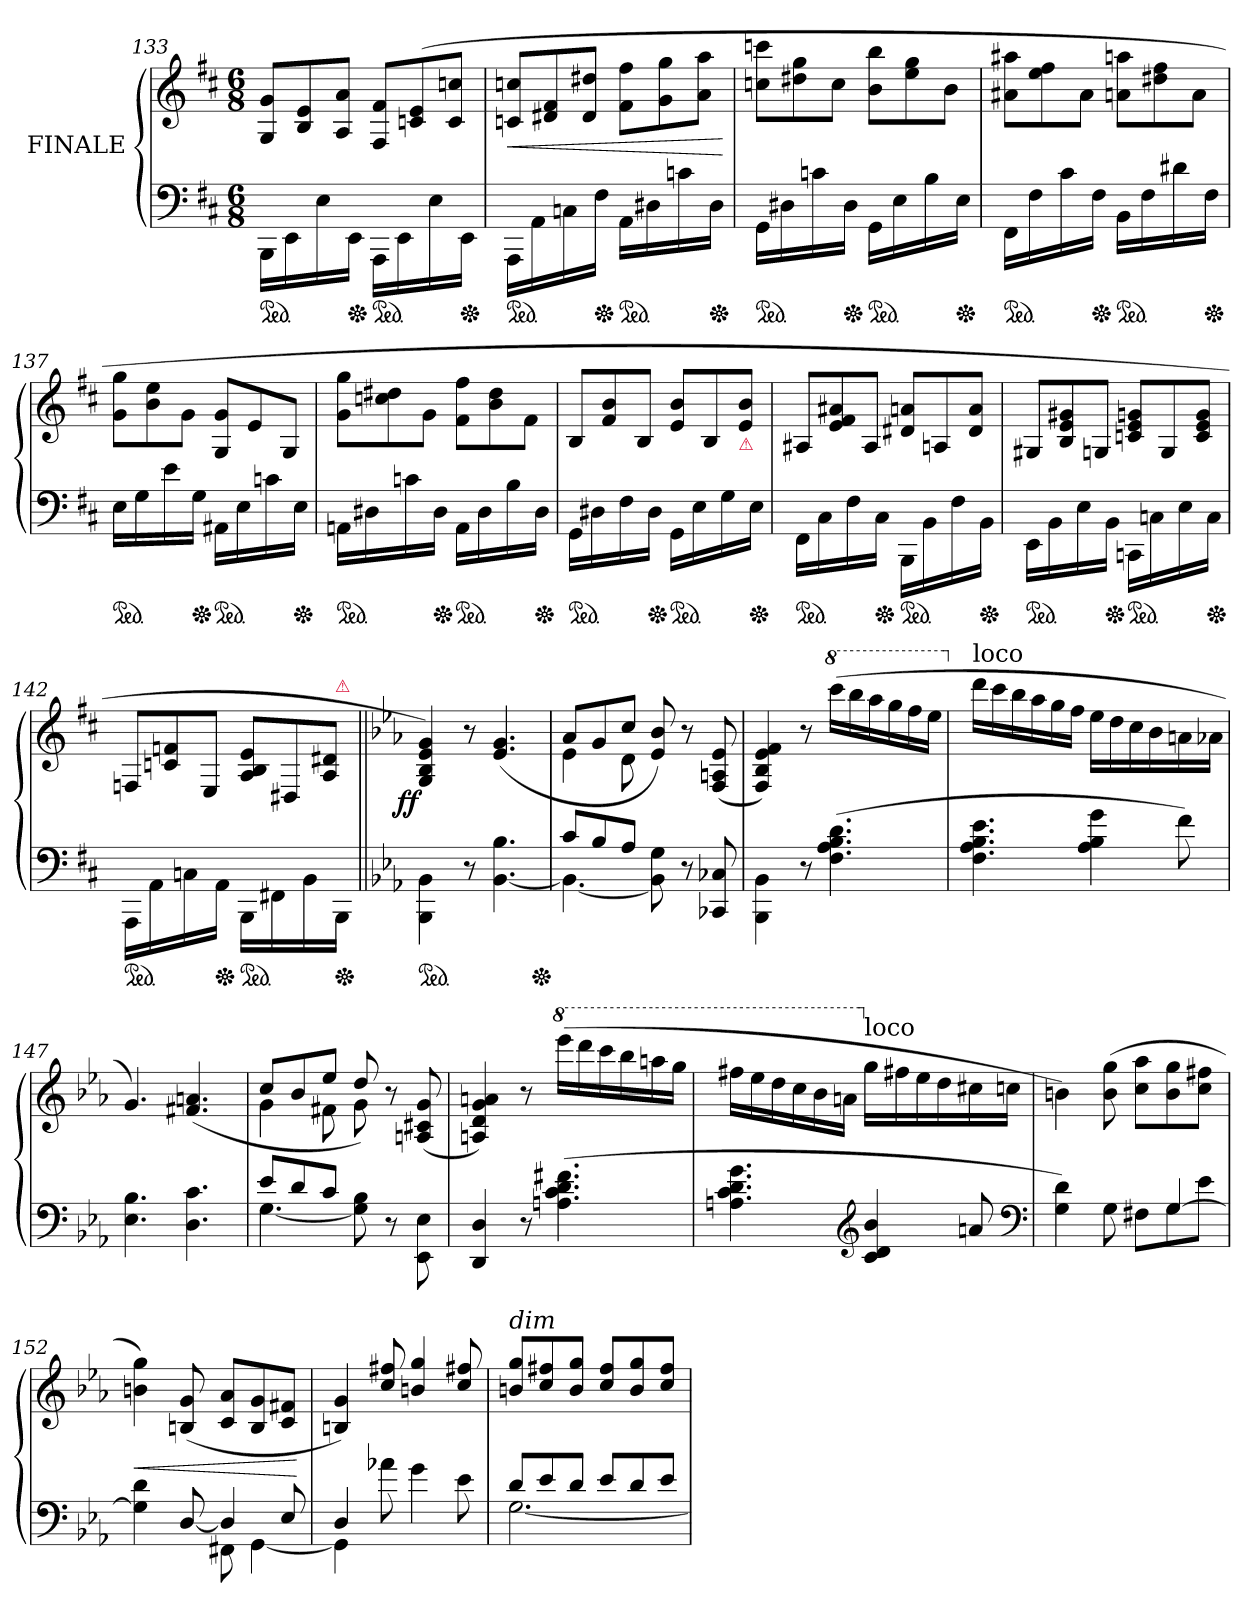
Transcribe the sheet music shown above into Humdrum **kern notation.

**kern	**kern	**dynam
*part1	*part1	*part1
*staff2	*staff1	*staff1/2
*I"FINALE	*	*
*clefF4	*clefG2	*
*k[f#c#]	*k[f#c#]	*
*M6/8	*M6/8	*
*Xtuplet	*	*
*ped	*	*
=133	=133	=133
32%3BBB\LL	8G/ 8g/L	.
32%3EE\	.	.
.	8B 8e	.
32%3E	.	.
.	8A/ 8a/J	.
*Xped	*	*
32%3EE\JJ	.	.
*ped	*	*
32%3AAA\LL	8F#/ 8f#/L	.
32%3EE\	.	.
.	(>8cn 8e	.
32%3E	.	.
.	8c 8ccnJ	.
*Xped	*	*
32%3EEJJ	.	.
=134	=134	=134
!	!	!LO:HP:b
*ped	*	*
32%3AAA\LL	8cn 8ccnL	<
32%3AA	.	.
.	8d#X 8f#	.
32%3Cn	.	.
.	8d# 8dd#XJ	.
*Xped	*	*
32%3F#JJ	.	.
*ped	*	*
32%3AA\LL	8f# 8ff#L	.
32%3D#X	.	.
.	8g 8gg	.
32%3cn	.	.
.	8a 8aaJ	.
*Xped	*	*
32%3D#JJ	.	.
.	.	[
=135	=135	=135
*ped	*	*
32%3GG\LL	8ccn 8cccnL	.
32%3D#X	.	.
.	8dd#X 8gg	.
32%3cn	.	.
.	8ccJ	.
*Xped	*	*
32%3D#JJ	.	.
*ped	*	*
32%3GG\LL	8b 8bbL	.
32%3E	.	.
.	8ee 8gg	.
32%3B	.	.
.	8bJ	.
*Xped	*	*
32%3EJJ	.	.
=136	=136	=136
*ped	*	*
32%3FF#\LL	8a#X 8aa#XL	.
32%3F#	.	.
.	8ee 8ff#	.
32%3c#	.	.
.	8a#J	.
*Xped	*	*
32%3F#JJ	.	.
*ped	*	*
32%3BB\LL	8an 8aanL	.
32%3F#	.	.
.	8dd#X 8ff#	.
32%3d#X	.	.
.	8aJ	.
*Xped	*	*
32%3F#JJ	.	.
=137	=137	=137
*ped	*	*
32%3E\LL	8g 8ggL	.
32%3G	.	.
.	8b 8ee	.
32%3e	.	.
.	8gJ	.
*Xped	*	*
32%3GJJ	.	.
*ped	*	*
32%3AA#X\LL	8G 8gL	.
32%3E	.	.
.	8e	.
32%3cn	.	.
.	8G/J	.
*Xped	*	*
32%3E\JJ	.	.
=138	=138	=138
*ped	*	*
32%3AAn\LL	8g 8ggL	.
32%3D#X	.	.
.	8ccn 8dd#X	.
32%3cn	.	.
.	8gJ	.
*Xped	*	*
32%3D#JJ	.	.
*ped	*	*
32%3AA\LL	8f#\ 8ff#\L	.
32%3D#	.	.
.	8b 8dd#	.
32%3B	.	.
.	8f#J	.
*Xped	*	*
32%3D#JJ	.	.
=139	=139	=139
*ped	*	*
32%3GG\LL	8BL	.
32%3D#X	.	.
.	8f# 8b	.
32%3F#	.	.
.	8BJ	.
*Xped	*	*
32%3D#JJ	.	.
*ped	*	*
32%3GG\LL	8e 8bL	.
32%3E	.	.
.	8B	.
32%3G	.	.
!	!LO:TX:b:i:color=crimson:t=⚠	!
.	8e 8bJ	.
*Xped	*	*
32%3EJJ	.	.
=140	=140	=140
*ped	*	*
32%3FF#\LL	8A#XL	.
32%3C#	.	.
.	8e 8f# 8a#X	.
32%3F#	.	.
.	8A#/J	.
*Xped	*	*
32%3C#\JJ	.	.
*ped	*	*
32%3BBB\LL	8d#X 8anL	.
32%3BB	.	.
.	8An/	.
32%3F#\	.	.
.	8d# 8aJ	.
*Xped	*	*
32%3BBJJ	.	.
=141	=141	=141
*ped	*	*
32%3EE\LL	8G#XL	.
32%3BB	.	.
.	8B 8e 8g#X	.
32%3E	.	.
.	8Gn/J	.
*Xped	*	*
32%3BB\JJ	.	.
*ped	*	*
32%3CCn\LL	8cn 8e 8gnL	.
32%3Cn	.	.
.	8G/	.
32%3E\	.	.
.	8c 8e 8gJ	.
*Xped	*	*
32%3CJJ	.	.
=142	=142	=142
*	*^	*
*ped	*	*	*
32%3AAA\LL	8Fn/L	2ryy	.
32%3AA\	.	.	.
.	8cn 8fn	.	.
32%3Cn	.	.	.
.	8E/J	.	.
*Xped	*	*	*
32%3AA\JJ	.	.	.
*ped	*	*	*
32%3BBB\LL	8A/ 8B/ 8e/L	.	.
32%3FF#X\	.	.	.
.	8D#X	8ryy	.
32%3BB	.	.	.
.	8A/ 8d#X/J	32ryy	.
!	!	!LO:TX:a:color=crimson:t=⚠	!
*Xped	*	*	*
32%3BBB\JJ	.	16.ryy	.
*	*v	*v	*
=143||	=143||	=143||
*k[b-e-a-]	*k[b-e-a-]	*
*	*^	*
!	!	!	!LO:DY:rj
*	*v	*v	*
*ped	*	*
4BBB-\ 4BB-\	4G/ 4B-/ 4e-/ 4g/)	ff
8r	8r	.
[<4.BB- 4.B-	(>4.e- 4.g	.
*Xped	*	*
=144	=144	=144
*^	*^	*
8cL	4.BB-_	8a-L	4e-	.
8B-	.	8g	.	.
8A-J	.	8ccJ	8d	.
4.ryy	8BB-] 8G	8e- 8b-)	4.ryy	.
.	8r	8r	.	.
.	8CC-X 8C-X	(>8F/ 8An/ 8e-/	.	.
*v	*v	*	*	*
*	*v	*v	*
=145	=145	=145
4BBB-\ 4BB-\	4F/ 4B-/ 4e-/ 4f/)	.
8r	8r	.
*	*8va	*
(>4.F 4.A- 4.B- 4.d	(>16ccccLL	.
.	16bbb-	.
.	16aaa-	.
.	16ggg	.
.	16fff	.
.	16eee-JJ	.
=146	=146	=146
*	*X8va	*
!	!LO:TX:a:t=loco	!
4.F 4.A- 4.B- 4.e-	16dddLL	.
.	16ccc	.
.	16bb-	.
.	16aa-	.
.	16gg	.
.	16ffJJ	.
4A- 4B- 4g	16ee-LL	.
.	16dd	.
.	16cc	.
.	16b-	.
8f)	16an	.
.	16a-XJJ	.
=147	=147	=147
4.E- 4.B-	4.g)	.
4.D 4.c	(>4.f#X 4.an	.
=148	=148	=148
*^	*^	*
8e-L	[4.G	8ccL	4g	.
8d	.	8b-	.	.
8cJ	.	8ee-J	8f#X	.
8ryy	8G] 8B-	8dd)	8g	.
4ryy	8r	8r	4ryy	.
.	8EE-\ 8E-\	(>8An 8c#X 8g	.	.
*v	*v	*	*	*
*	*v	*v	*
=149	=149	=149
4DD 4D	4An 4d 4g 4an)	.
8r	8r	.
*	*8va	*
(>4.An 4.c 4.d 4.f#X	(>16eeee-LL	.
.	16dddd	.
.	16cccc	.
.	16bbb-	.
.	16aaan	.
.	16gggJJ	.
=150	=150	=150
4.An 4.c 4.d 4.g	16fff#XLL	.
.	16eee-	.
.	16ddd	.
.	16ccc	.
.	16bb-	.
.	16aanJJ	.
*clefG2	*	*
*	*X8va	*
!	!LO:TX:a:t=loco	!
4c 4d 4b-	16ggLL	.
.	16ff#X	.
.	16ee-	.
.	16dd	.
8an	16cc#X	.
.	16ccnJJ	.
*clefF4	*	*
=151	=151	=151
*^	*	*
4G 4d)	4.ryy	4bn)	.
8G	.	(>8b 8gg	.
8ryy	8F#XL	8cc 8aa-L	.
[4G	8G	8b 8gg	.
.	8e-J	8cc 8ff#XJ	.
=152	=152	=152	=152
!	!	!	!LO:HP:b
4G] 4d	4ryy	4bn 4gg)	<
[8D/	8ryy	(>8Bn 8g	.
4D]	8FF#X	8c 8a-L	.
.	[4GG	8B 8g	.
8E-	.	8c 8f#XJ	.
*v	*v	*	*
.	.	[
=153	=153	=153
*^	*	*
4D	4GG]	4Bn 4g)	.
8a-X	2ryy	8cc/ 8ff#X/	.
4g	.	4bn/ 4gg/	.
8e-	.	8cc/ 8ff#X/	.
=154	=154	=154	=154
!	!	!LO:TX:i:t=dim	!
8dL	[2.G	8bn/ 8gg/L	.
8e-	.	8cc 8ff#X	.
8dJ	.	8b 8ggJ	.
8e-L	.	8cc/ 8ff#/L	.
8d	.	8b 8gg	.
8e-J	.	8cc 8ff#J	.
*v	*v	*	*
=	=	=
*-	*-	*-
